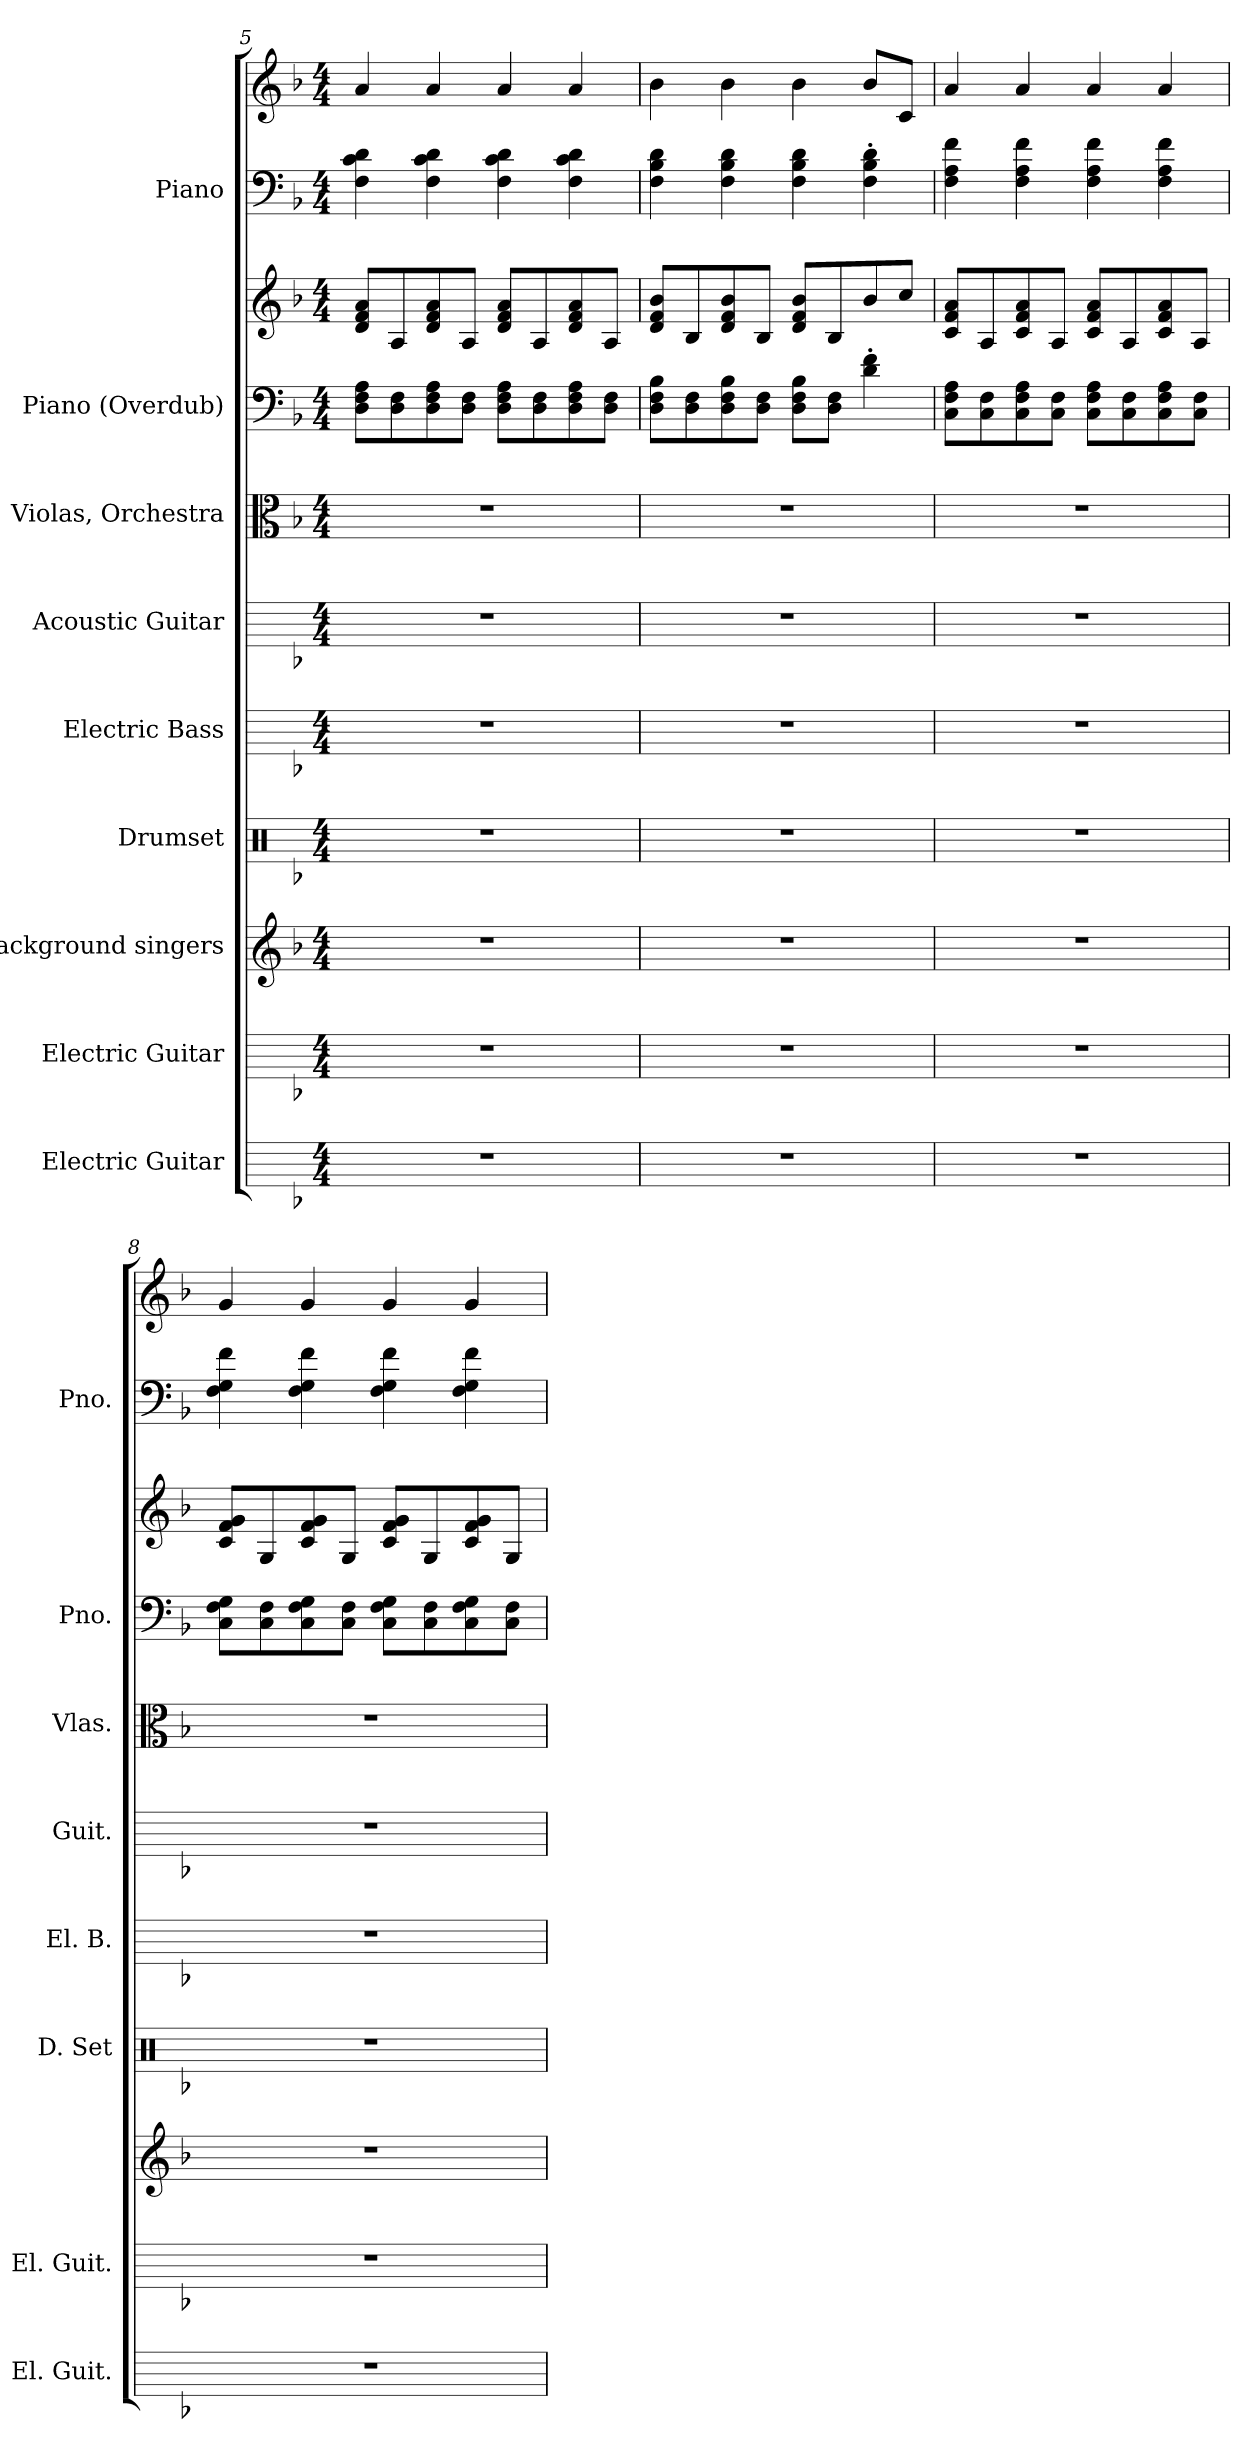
**kern	**kern	**kern	**kern	**kern	**kern	**kern	**kern	**kern	**kern	**kern
*part9	*part8	*part7	*part6	*part5	*part4	*part3	*part2	*part2	*part1	*part1
*staff11	*staff10	*staff9	*staff8	*staff7	*staff6	*staff5	*staff4	*staff3	*staff2	*staff1
*I"Electric Guitar	*I"Electric Guitar	*I"Background singers	*I"Drumset	*I"Electric Bass	*I"Acoustic Guitar	*I"Violas, Orchestra	*I"Piano (Overdub)	*	*I"Piano	*
*I'El. Guit.	*I'El. Guit.	*	*I'D. Set	*I'El. B.	*I'Guit.	*I'Vlas.	*I'Pno.	*	*I'Pno.	*
*	*	*clefG2	*clefX	*	*	*clefC3	*clefF4	*clefG2	*clefF4	*clefG2
*	*	*	*	*ITrd7c12	*	*	*	*	*	*
*k[b-]	*k[b-]	*k[b-]	*k[b-]	*k[b-]	*k[b-]	*k[b-]	*k[b-]	*k[b-]	*k[b-]	*k[b-]
*M4/4	*M4/4	*M4/4	*M4/4	*M4/4	*M4/4	*M4/4	*M4/4	*M4/4	*M4/4	*M4/4
=5	=5	=5	=5	=5	=5	=5	=5	=5	=5	=5
1r	1r	1r	1r	1r	1r	1r	8D\ 8F\ 8A\L	8d/ 8f/ 8a/L	4F\ 4c\ 4d\	4a/
.	.	.	.	.	.	.	8D\ 8F\	8A/	.	.
.	.	.	.	.	.	.	8D\ 8F\ 8A\	8d/ 8f/ 8a/	4F\ 4c\ 4d\	4a/
.	.	.	.	.	.	.	8D\ 8F\J	8A/J	.	.
.	.	.	.	.	.	.	8D\ 8F\ 8A\L	8d/ 8f/ 8a/L	4F\ 4c\ 4d\	4a/
.	.	.	.	.	.	.	8D\ 8F\	8A/	.	.
.	.	.	.	.	.	.	8D\ 8F\ 8A\	8d/ 8f/ 8a/	4F\ 4c\ 4d\	4a/
.	.	.	.	.	.	.	8D\ 8F\J	8A/J	.	.
=6	=6	=6	=6	=6	=6	=6	=6	=6	=6	=6
1r	1r	1r	1r	1r	1r	1r	8D\ 8F\ 8B-\L	8d/ 8f/ 8b-/L	4F\ 4B-\ 4d\	4b-\
.	.	.	.	.	.	.	8D\ 8F\	8B-/	.	.
.	.	.	.	.	.	.	8D\ 8F\ 8B-\	8d/ 8f/ 8b-/	4F\ 4B-\ 4d\	4b-\
.	.	.	.	.	.	.	8D\ 8F\J	8B-/J	.	.
.	.	.	.	.	.	.	8D\ 8F\ 8B-\L	8d/ 8f/ 8b-/L	4F\ 4B-\ 4d\	4b-\
.	.	.	.	.	.	.	8D\ 8F\J	8B-/	.	.
.	.	.	.	.	.	.	4d\' 4f\'	8b-/	4F\' 4B-\' 4d\'	8b-/L
.	.	.	.	.	.	.	.	8cc/J	.	8c/J
!!LO:PB:g=z
=7	=7	=7	=7	=7	=7	=7	=7	=7	=7	=7
1r	1r	1r	1r	1r	1r	1r	8C\ 8F\ 8A\L	8c/ 8f/ 8a/L	4F\ 4A\ 4f\	4a/
.	.	.	.	.	.	.	8C\ 8F\	8A/	.	.
.	.	.	.	.	.	.	8C\ 8F\ 8A\	8c/ 8f/ 8a/	4F\ 4A\ 4f\	4a/
.	.	.	.	.	.	.	8C\ 8F\J	8A/J	.	.
.	.	.	.	.	.	.	8C\ 8F\ 8A\L	8c/ 8f/ 8a/L	4F\ 4A\ 4f\	4a/
.	.	.	.	.	.	.	8C\ 8F\	8A/	.	.
.	.	.	.	.	.	.	8C\ 8F\ 8A\	8c/ 8f/ 8a/	4F\ 4A\ 4f\	4a/
.	.	.	.	.	.	.	8C\ 8F\J	8A/J	.	.
=8	=8	=8	=8	=8	=8	=8	=8	=8	=8	=8
1r	1r	1r	1r	1r	1r	1r	8C\ 8F\ 8G\L	8c/ 8f/ 8g/L	4F\ 4G\ 4f\	4g/
.	.	.	.	.	.	.	8C\ 8F\	8G/	.	.
.	.	.	.	.	.	.	8C\ 8F\ 8G\	8c/ 8f/ 8g/	4F\ 4G\ 4f\	4g/
.	.	.	.	.	.	.	8C\ 8F\J	8G/J	.	.
.	.	.	.	.	.	.	8C\ 8F\ 8G\L	8c/ 8f/ 8g/L	4F\ 4G\ 4f\	4g/
.	.	.	.	.	.	.	8C\ 8F\	8G/	.	.
.	.	.	.	.	.	.	8C\ 8F\ 8G\	8c/ 8f/ 8g/	4F\ 4G\ 4f\	4g/
.	.	.	.	.	.	.	8C\ 8F\J	8G/J	.	.
=	=	=	=	=	=	=	=	=	=	=
*-	*-	*-	*-	*-	*-	*-	*-	*-	*-	*-
